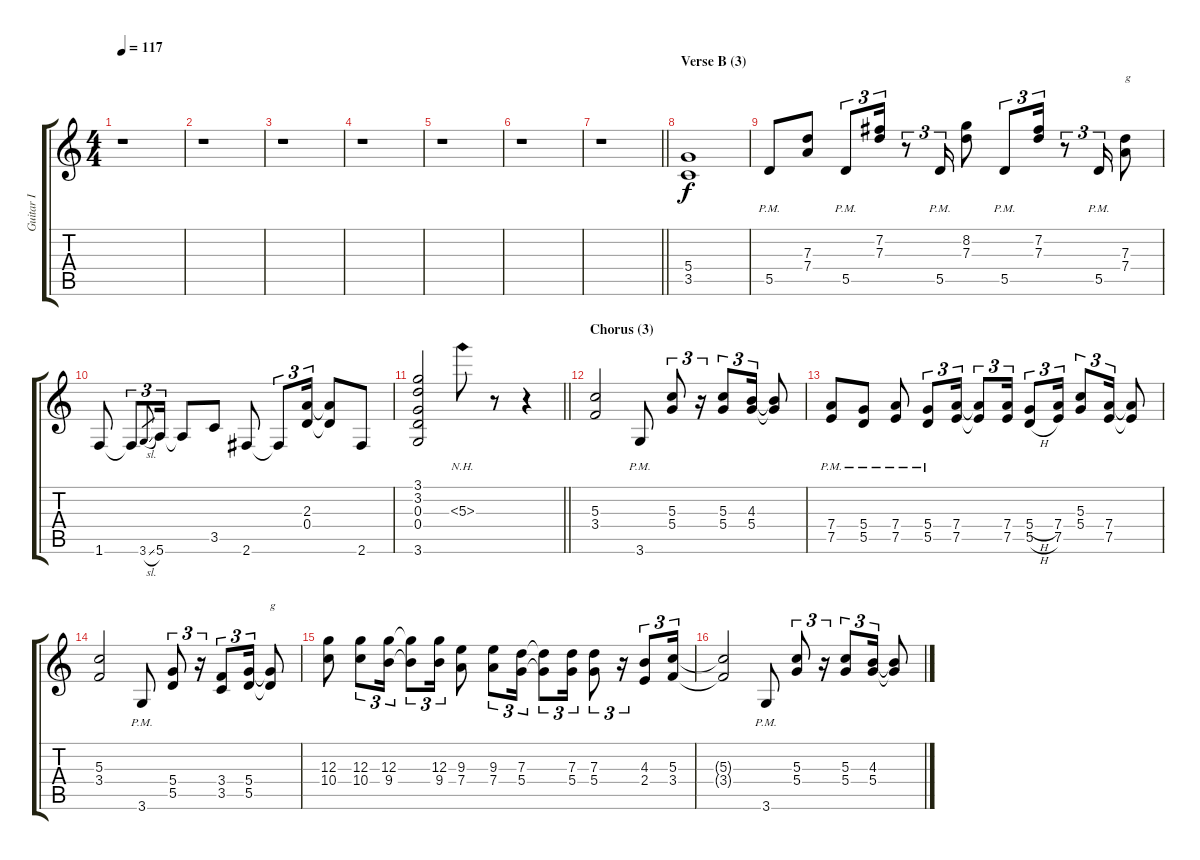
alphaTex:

\track ("Guitar I" "Guitar I") {instrument distortionguitar}
\staff {score tabs}
\tuning (E4 B3 G3 D3 A2 E2) {hide}
\ts (4 4)
\tempo 117
\clef g2
\ks aminor
r.1{dy f} |
r.1 |
r.1 |
r.1 |
r.1 |
r.1 |
\barLineRight lightlight
r.1 |
\section ("" "Verse B (3)")
(5.4 3.5).1 |
5.5{pm}.8 (7.3 7.4).8 5.5{pm}.8{tu (3 2)} (7.2 7.3).16{tu (3 2)} r.8{tu (3 2)} 5.5{pm}.16{tu (3 2)} (8.2 7.3).8 5.5{pm}.8{tu (3 2)} (7.2 7.3).16{tu (3 2)} r.8{tu (3 2)} 5.5{pm}.16{tu (3 2)} (7.3 7.4).8{txt "g"} |
1.6.8 1.6{t}.8{tu (3 2)} 3.6{sl}.8{gr} 5.6.16{tu (3 2)} 5.6{t}.8 3.5.8 2.6.8 2.6{t}.8{tu (3 2)} (2.3 0.4).16{tu (3 2)} (2.3{t} 0.4{t}).8 2.6.8 |
\barLineRight lightlight
(3.1 3.2 0.3 0.4 3.6).2 5.3{nh}.8 r.8 r.4 |
\section ("" "Chorus (3)")
(5.3 3.4).2 3.6{pm}.8 (5.3 5.4).8{tu (3 2)} r.16{tu (3 2)} (5.3 5.4).8{tu (3 2)} (4.3 5.4).16{tu (3 2)} (4.3{t} 5.4{t}).8 |
(7.4{pm} 7.5{pm}).8 (5.4{pm} 5.5{pm}).8 (7.4{pm} 7.5{pm}).8 (5.4{pm} 5.5{pm}).8{tu (3 2)} (7.4 7.5).16{tu (3 2)} (7.4{t} 7.5{t}).8{tu (3 2)} (7.4 7.5).16{tu (3 2)} (5.4{h} 5.5{h}).8{tu (3 2)} (7.4 7.5).16{tu (3 2)} (5.3 5.4).8{tu (3 2)} (7.4 7.5).16{tu (3 2)} (7.4{t} 7.5{t}).8 |
(5.3 3.4).2 3.6{pm}.8 (5.4 5.5).8{tu (3 2)} r.16{tu (3 2)} (3.4 3.5).8{tu (3 2)} (5.4 5.5).16{tu (3 2)} (5.4{t} 5.5{t}).8{txt "g"} |
(12.3 10.4).8 (12.3 10.4).8{tu (3 2)} (12.3 9.4).16{tu (3 2)} (12.3{t} 9.4{t}).8{tu (3 2)} (12.3 9.4).16{tu (3 2)} (9.3 7.4).8 (9.3 7.4).8{tu (3 2)} (7.3 5.4).16{tu (3 2)} (7.3{t} 5.4{t}).8{tu (3 2)} (7.3 5.4).16{tu (3 2)} (7.3 5.4).8{tu (3 2)} r.16{tu (3 2)} (4.3 2.4).8{tu (3 2)} (5.3 3.4).16{tu (3 2)} |
(5.3{t} 3.4{t}).2 3.6{pm}.8 (5.3 5.4).8{tu (3 2)} r.16{tu (3 2)} (5.3 5.4).8{tu (3 2)} (4.3 5.4).16{tu (3 2)} (4.3{t} 5.4{t}).8
